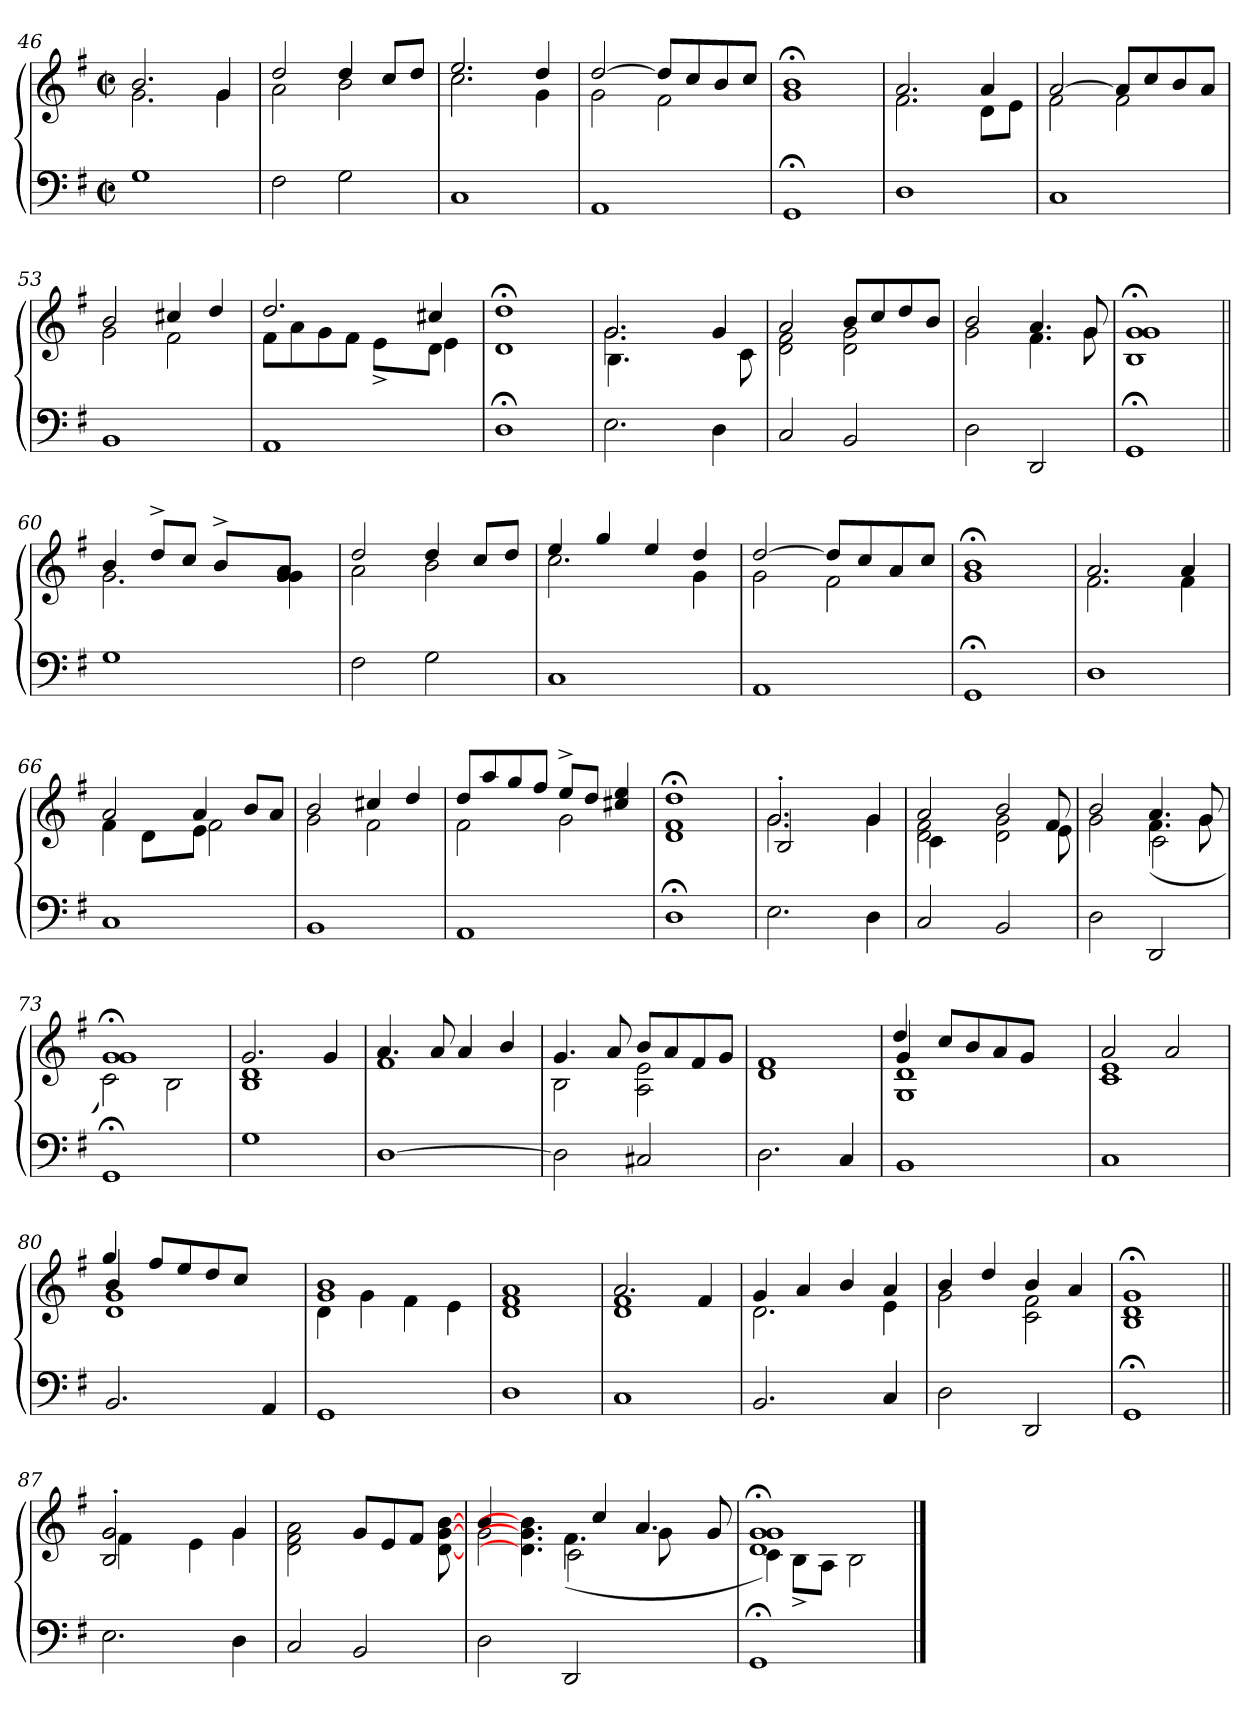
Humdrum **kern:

**kern	**kern
*part2	*part1
*staff2	*staff1
!!LO:PB:g=z
*clefF4	*clefG2
*k[f#]	*k[f#]
*G:	*G:
*M2/2	*M2/2
*met(c|)	*met(c|)
=46	=46
*	*^
1G	2.b/	2.g\
.	4g/	4g\
=47	=47	=47
2F#\	2dd/	2a\
2G\	4dd/	2b\
.	8cc/L	.
.	8dd/J	.
=48	=48	=48
1C	2.ee/	2.cc\
.	4dd/	4g\
=49	=49	=49
1AA	[>2dd/	2g\
.	8dd/L]	2f#\
.	8cc/	.
.	8b/	.
.	8cc/J	.
*	*v	*v
=50	=50
1GG;	1g; 1b;
=51	=51
*	*^
1D	2.a/	2.f#\
.	4a/	8d\L
.	.	8e\J
=52	=52	=52
1C	[>2a/	2f#\
.	8a/L]	2f#\
.	8cc/	.
.	8b/	.
.	8a/J	.
=53	=53	=53
1BB	2b/	2g\
.	4cc#X/	2f#\
.	4dd/	.
=54	=54	=54
*	*	*^
1AA	2.dd/	8f#\L	2.ryy
.	.	8a\	.
.	.	8g\	.
.	.	8f#\J	.
.	.	8e^<\L	.
.	.	8ryy	.
.	4cc#X/	8d\J	4e\
.	.	8ryy	.
*	*v	*v	*v
=55	=55
1D;<	1d; 1dd;
!!LO:LB:g=z
=56	=56
*	*^
*	*	*^
*	*	*	*^
2.E\	2.g/	2.g\	4.B\	2..ryy
.	.	.	4.ryy	.
4D\	4ryy	4ryy	4g/	.
.	.	.	.	8c\
*	*	*v	*v	*v
=57	=57	=57
2C/	2a/	2d\ 2f#\
2BB/	8b/L	2d\ 2g\
.	8cc/	.
.	8dd/	.
.	8b/J	.
=58	=58	=58
2D\	2b/	2g\
2DD/	4.a/	4.f#\
.	8g/	8g\
*	*v	*v
=59	=59
1GG;	1B; 1g; 1g;
=60||	=60||
*	*^
*	*	*^
1G	4b/	2.g\	2.ryy
.	8dd^>/L	.	.
.	8cc/J	.	.
.	8b^>/L	.	.
.	8ryy	.	.
.	8a/J	4g\	4g/
.	8ryy	.	.
*	*	*v	*v
=61	=61	=61
2F#\	2dd/	2a\
2G\	4dd/	2b\
.	8cc/L	.
.	8dd/J	.
=62	=62	=62
1C	4ee/	2.cc\
.	4gg/	.
.	4ee/	.
.	4dd/	4g\
=63	=63	=63
1AA	[>2dd/	2g\
.	8dd/L]	2f#\
.	8cc/	.
.	8a/	.
.	8cc/J	.
*	*v	*v
=64	=64
1GG;	1g; 1b;
!!LO:LB:g=z
=65	=65
*	*^
1D	2.a/	2.f#\
.	4a/	4f#\
=66	=66	=66
*	*	*^
1C	2a/	4f#\	2ryy
.	.	8d\L	.
.	.	8ryy	.
.	4a/	8e\J	2f#\
.	.	4.ryy	.
.	8b/L	.	.
.	8a/J	.	.
*	*	*v	*v
=67	=67	=67
1BB	2b/	2g\
.	4cc#X/	2f#\
.	4dd/	.
=68	=68	=68
1AA	8dd/L	2f#\
.	8aa/	.
.	8gg/	.
.	8ff#/J	.
.	8ee^>/L	2g\
.	8dd/J	.
.	4cc#X/ 4ee/	.
*	*v	*v
=69	=69
1D;<	1d; 1f#; 1dd;
=70	=70
*	*^
*	*	*^
2.E\	2.g'>/	2.g\	2B/
.	.	.	2ryy
4D\	4g/	4g\	.
=71	=71	=71	=71
*	*	*	*^
2C/	2a/	2d\ 2f#\	4c\	2..ryy
.	.	.	4ryy	.
2BB/	2d\ 2g\	4.ryy	2b/	.
.	.	8f#/	.	8e\
*	*	*	*v	*v
=72	=72	=72	=72
2D\	2b/	2g\	2ryy
2DD/	4.a/	(<4.f#\	2c\
.	8g/	8g\	.
*	*	*v	*v
=73	=73	=73
1GG;	1g;< 1g;<	2c\)
.	.	2B\
!!LO:LB:g=z	!!
=74	=74	=74
1G	2.g/	1B 1d
.	4g/	.
=75	=75	=75
[>1D	4.a/	1f#
.	8a/	.
.	4a/	.
.	4b/	.
=76	=76	=76
2D\]	4.g/	2B\
.	8a/	.
2C#X/	8b/L	2A\ 2e\
.	8a/	.
.	8f#/	.
.	8g/J	.
*	*v	*v
=77	=77
2.D\	1d 1f#
4C/	.
=78	=78
*	*^
*	*	*^
1BB	4g/	1G 1d	4dd/
.	8cc/L	.	2.ryy
.	8b/	.	.
.	8a/	.	.
.	8g/J	.	.
.	4ryy	.	.
*	*	*v	*v
=79	=79	=79
1C	2a/	1c 1e
.	2a/	.
=80	=80	=80
*	*	*^
2.BB/	4b/	1d 1g	4gg/
.	8ff#/L	.	2.ryy
.	8ee/	.	.
.	8dd/	.	.
.	8cc/J	.	.
4AA/	4ryy	.	.
*	*	*v	*v
=81	=81	=81
1GG	1g 1b	4d\
.	.	4g\
.	.	4f#\
.	.	4e\
*	*v	*v
!!LO:LB:g=z
=82	=82
1D	1d 1f# 1a
=83	=83
*	*^
1C	2.a/	1d 1f#
.	4f#/	.
=84	=84	=84
2.BB/	4g/	2.d\
.	4a/	.
.	4b/	.
4C/	4a/	4e\
=85	=85	=85
2D\	4b/	2g\
.	4dd/	.
2DD/	4b/	2c\ 2f#\
.	4a/	.
*	*v	*v
=86	=86
1GG;	1B; 1d; 1g;
=87||	=87||
*	*^
*	*	*^
2.E\	2B/'> 2g/'>	4f#\	2g/
.	.	2ryy	.
.	4e\	.	2ryy
4D\	4g/	4g\	.
*	*v	*v	*v
=88	=88
2C/	2d\ 2f#\ 2a\
2BB/	8g/L
.	8e/
.	8f#/J
.	[8d\ [8g\ [8b\
=89	=89
*	*^
*	*	*^
2D\	4b/	2g\	2ryy
.	4.d\] 4.g\] 4.b\]	.	.
2DD/	.	(<4.f#\	2c\
.	4cc/	.	.
.	4.a/	8g\	.
4.ryy	.	4.ryy	4.ryy
.	8g/	.	.
*	*	*v	*v
=90	=90	=90
1GG;	1d;< 1g;< 1g;<	4c\)
.	.	8B^<\L
.	.	8A\J
.	.	2B\
*	*v	*v
==	==
*-	*-
